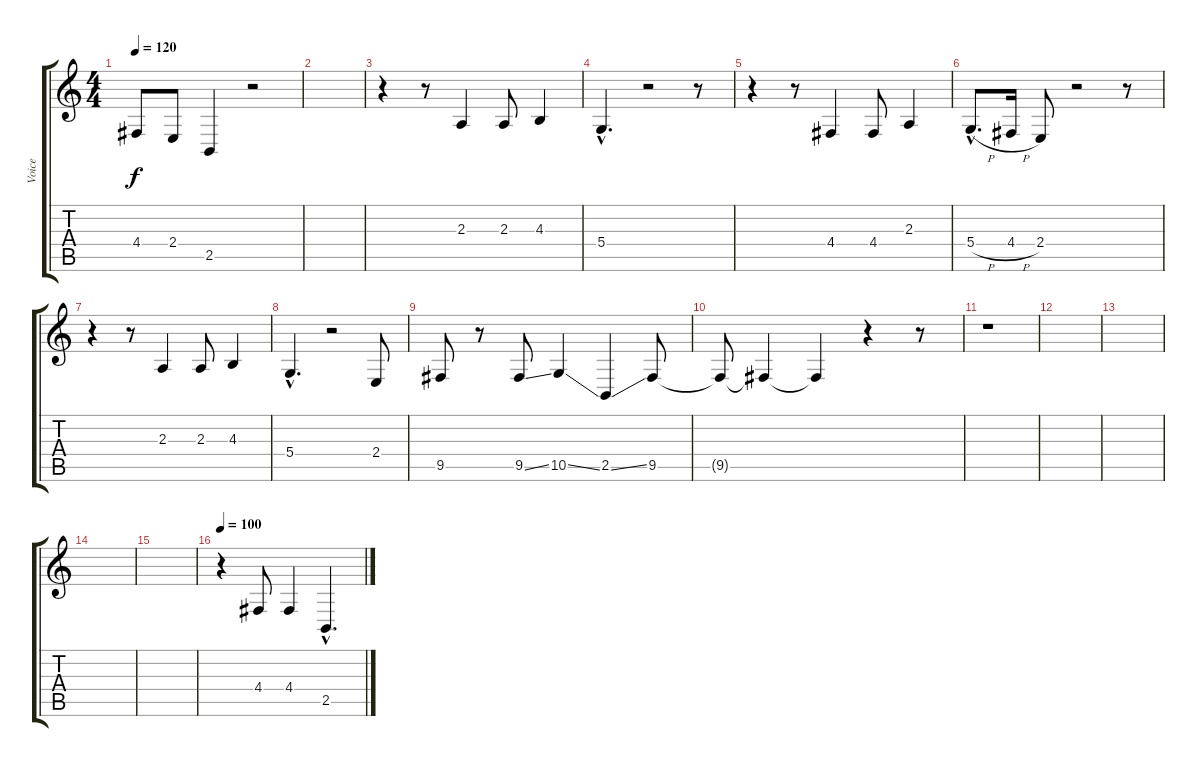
\track ("Voice" "Voice") {instrument cello}
\staff {score tabs}
\tuning (E4 B3 G3 D3 A2 E2) {hide}
\ts (4 4)
\tempo 120
\clef g2
\ks c
4.4.8{dy f} 2.4.8 2.5.4 r.2 |
|
r.4 r.8 2.3.4 2.3.8 4.3.4 |
5.4{hac}.4{d} r.2 r.8 |
r.4 r.8 4.4.4 4.4.8 2.3.4 |
5.4{h hac}.8{d} 4.4{h}.16 2.4.8 r.2 r.8 |
r.4 r.8 2.3.4 2.3.8 4.3.4 |
5.4{hac}.4{d} r.2 2.4.8 |
9.5.8 r.8 9.5{ss}.8 10.5{ss}.4 2.5{ss}.4 9.5.8 |
9.5{t}.8 9.5{t}.4 9.5{t}.4 r.4 r.8 |
r.1 |
|
|
|
|
\tempo 100
r.4 4.4.8 4.4.4 2.5{hac}.4{d}
